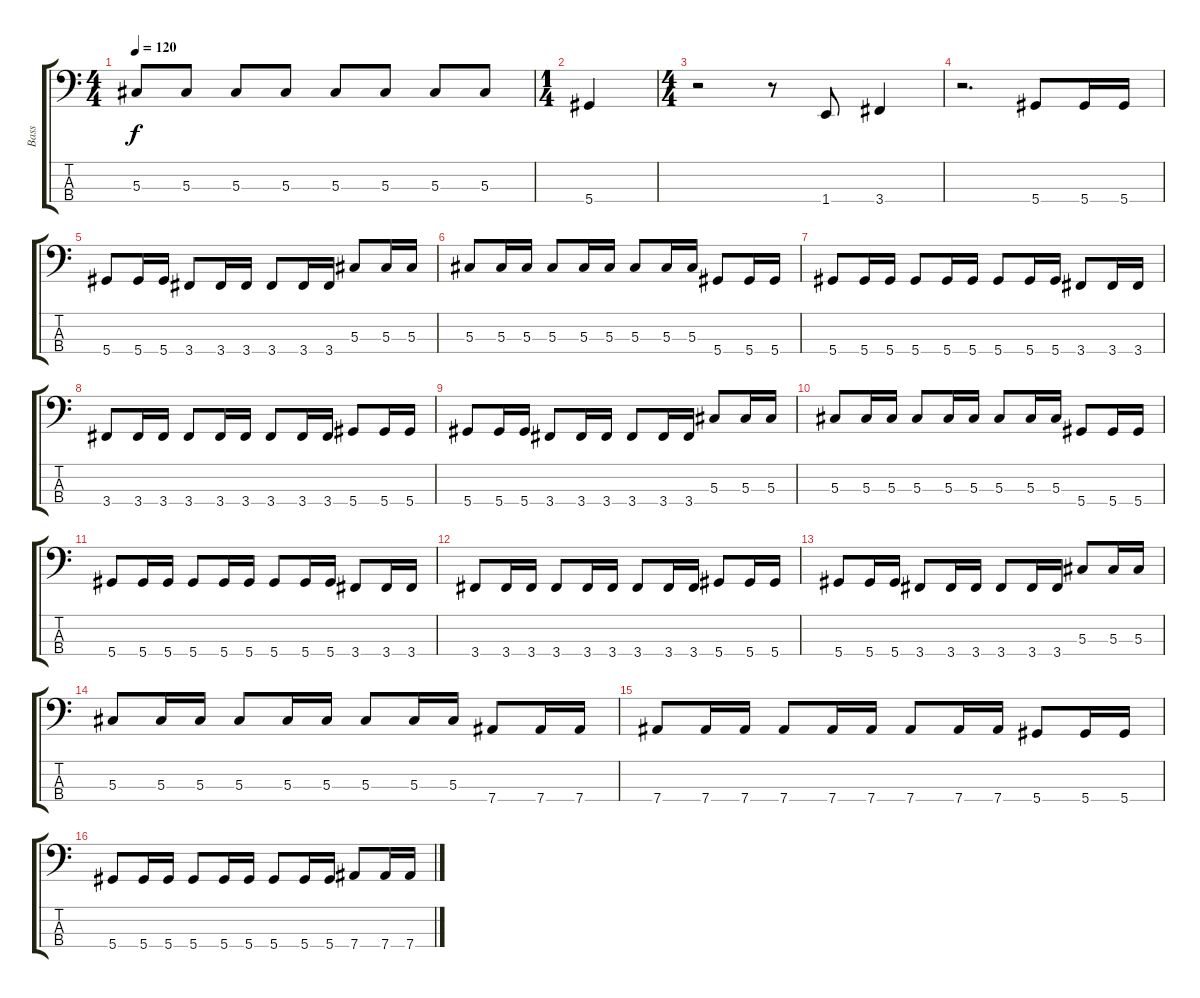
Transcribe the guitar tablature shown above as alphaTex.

\track ("Bass" "Bass") {instrument electricbasspick}
\staff {score tabs}
\tuning (Gb2 Db2 Ab1 Eb1) {hide}
\ts (4 4)
\tempo 120
\clef f4
\ks c
5.3.8{dy f} 5.3.8 5.3.8 5.3.8 5.3.8 5.3.8 5.3.8 5.3.8 |
\ts (1 4)
5.4.4 |
\ts (4 4)
r.2 r.8 1.4.8 3.4.4 |
r.2{d} 5.4.8 5.4.16 5.4.16 |
5.4.8 5.4.16 5.4.16 3.4.8 3.4.16 3.4.16 3.4.8 3.4.16 3.4.16 5.3.8 5.3.16 5.3.16 |
5.3.8 5.3.16 5.3.16 5.3.8 5.3.16 5.3.16 5.3.8 5.3.16 5.3.16 5.4.8 5.4.16 5.4.16 |
5.4.8 5.4.16 5.4.16 5.4.8 5.4.16 5.4.16 5.4.8 5.4.16 5.4.16 3.4.8 3.4.16 3.4.16 |
3.4.8 3.4.16 3.4.16 3.4.8 3.4.16 3.4.16 3.4.8 3.4.16 3.4.16 5.4.8 5.4.16 5.4.16 |
5.4.8 5.4.16 5.4.16 3.4.8 3.4.16 3.4.16 3.4.8 3.4.16 3.4.16 5.3.8 5.3.16 5.3.16 |
5.3.8 5.3.16 5.3.16 5.3.8 5.3.16 5.3.16 5.3.8 5.3.16 5.3.16 5.4.8 5.4.16 5.4.16 |
5.4.8 5.4.16 5.4.16 5.4.8 5.4.16 5.4.16 5.4.8 5.4.16 5.4.16 3.4.8 3.4.16 3.4.16 |
3.4.8 3.4.16 3.4.16 3.4.8 3.4.16 3.4.16 3.4.8 3.4.16 3.4.16 5.4.8 5.4.16 5.4.16 |
5.4.8 5.4.16 5.4.16 3.4.8 3.4.16 3.4.16 3.4.8 3.4.16 3.4.16 5.3.8 5.3.16 5.3.16 |
5.3.8 5.3.16 5.3.16 5.3.8 5.3.16 5.3.16 5.3.8 5.3.16 5.3.16 7.4.8 7.4.16 7.4.16 |
7.4.8 7.4.16 7.4.16 7.4.8 7.4.16 7.4.16 7.4.8 7.4.16 7.4.16 5.4.8 5.4.16 5.4.16 |
5.4.8 5.4.16 5.4.16 5.4.8 5.4.16 5.4.16 5.4.8 5.4.16 5.4.16 7.4.8 7.4.16 7.4.16
